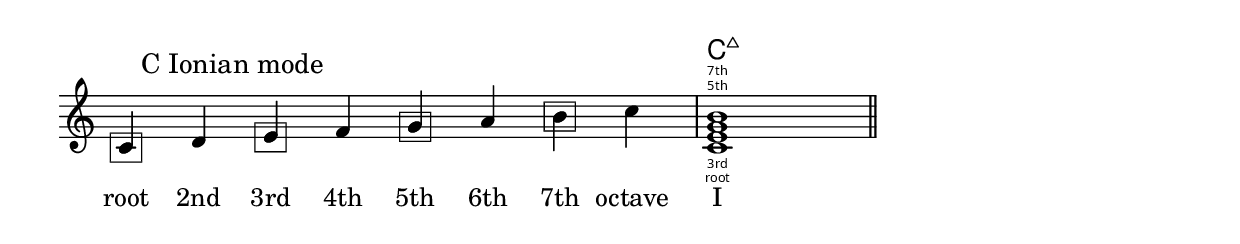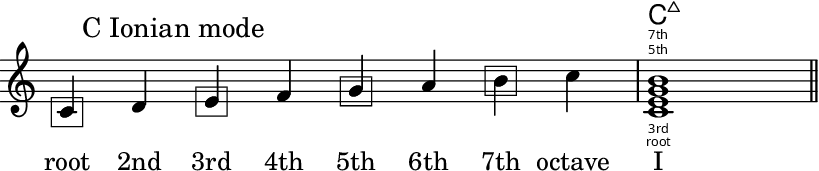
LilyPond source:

\version "2.24.4"
\language "english"
#(ly:set-option 'crop #t)
\include "include/alt.ly"
boxHead =
\once \override NoteHead.stencil = #(lambda (grob)
    (let* ((note (ly:note-head::print grob))
           (combo-stencil (ly:stencil-add
               note
               (box-stencil note 0.1 0.8))))
          (ly:make-stencil (ly:stencil-expr combo-stencil)
            (ly:stencil-extent note X)
            (ly:stencil-extent note Y))))

\include "include/thirds.ly"
\score {
  \midi {
    \tempo 4=140
  }
  \layout {
    \context {
      \Score
      \omit BarNumber
      \override SpacingSpanner.spacing-increment = 4
    }
    indent = 0\mm
  }
  {
    <<
    \chords {
      \set chordChanges = ##t % only show chords when they change
      \set noChordSymbol = ""
      \set minorChordModifier = \markup { "-" }
      \skip \ppp % spacer to set voice volume
      r\breve | c1:maj7
    }
    \new Staff {
      \key c \major
      \override Timing.TimeSignature.stencil = ##f
      \time 8/4
      \clef treble
      \relative {
        \skip \fff % spacer to set voice volume
        \sectionLabel \markup { "           C Ionian mode" }
        \boxHead c'4
        d
        \boxHead e
        f
        \boxHead g
        a
        \boxHead b
        c |
        <c,\root e\third g\fifth b\seventh>1
        \bar "||"
      }
      \addlyrics {
        root "2nd" "3rd" "4th" "5th" "6th" "7th" "octave" "I"
      }
    }
    >>
  }
}
